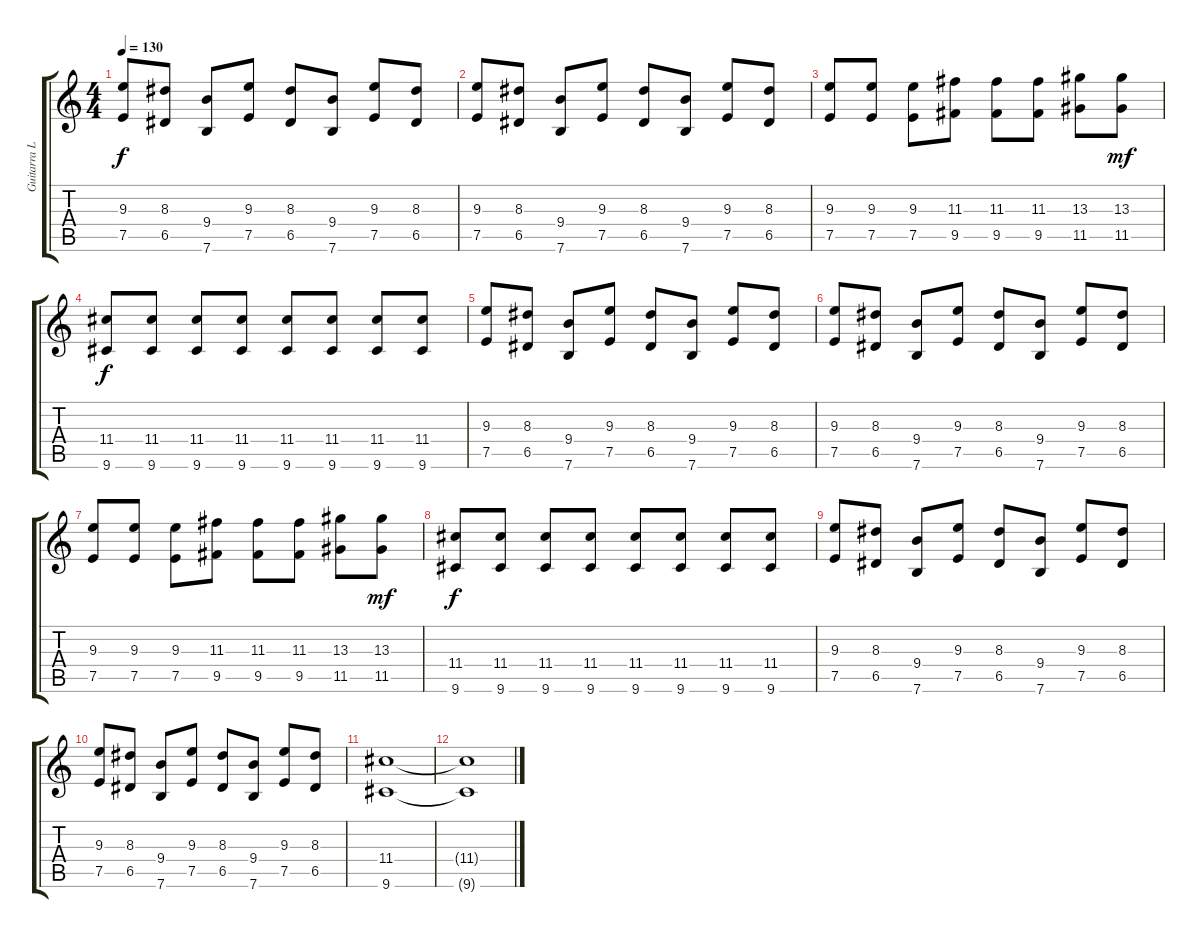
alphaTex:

\track ("" "Guitarra L") {instrument distortionguitar}
\staff {score tabs}
\tuning (E4 B3 G3 D3 A2 E2) {hide}
\ts (4 4)
\tempo 130
\clef g2
\ks c
(9.3 7.5).8{dy f} (8.3 6.5).8 (9.4 7.6).8 (9.3 7.5).8 (8.3 6.5).8 (9.4 7.6).8 (9.3 7.5).8 (8.3 6.5).8 |
(9.3 7.5).8 (8.3 6.5).8 (9.4 7.6).8 (9.3 7.5).8 (8.3 6.5).8 (9.4 7.6).8 (9.3 7.5).8 (8.3 6.5).8 |
(9.3 7.5).8 (9.3 7.5).8 (9.3 7.5).8 (11.3 9.5).8 (11.3 9.5).8 (11.3 9.5).8 (13.3 11.5).8 (13.3 11.5).8{dy mf} |
(11.4 9.6).8{dy f} (11.4 9.6).8 (11.4 9.6).8 (11.4 9.6).8 (11.4 9.6).8 (11.4 9.6).8 (11.4 9.6).8 (11.4 9.6).8 |
(9.3 7.5).8 (8.3 6.5).8 (9.4 7.6).8 (9.3 7.5).8 (8.3 6.5).8 (9.4 7.6).8 (9.3 7.5).8 (8.3 6.5).8 |
(9.3 7.5).8 (8.3 6.5).8 (9.4 7.6).8 (9.3 7.5).8 (8.3 6.5).8 (9.4 7.6).8 (9.3 7.5).8 (8.3 6.5).8 |
(9.3 7.5).8 (9.3 7.5).8 (9.3 7.5).8 (11.3 9.5).8 (11.3 9.5).8 (11.3 9.5).8 (13.3 11.5).8 (13.3 11.5).8{dy mf} |
(11.4 9.6).8{dy f} (11.4 9.6).8 (11.4 9.6).8 (11.4 9.6).8 (11.4 9.6).8 (11.4 9.6).8 (11.4 9.6).8 (11.4 9.6).8 |
(9.3 7.5).8 (8.3 6.5).8 (9.4 7.6).8 (9.3 7.5).8 (8.3 6.5).8 (9.4 7.6).8 (9.3 7.5).8 (8.3 6.5).8 |
(9.3 7.5).8 (8.3 6.5).8 (9.4 7.6).8 (9.3 7.5).8 (8.3 6.5).8 (9.4 7.6).8 (9.3 7.5).8 (8.3 6.5).8 |
(11.4 9.6).1 |
(11.4{t} 9.6{t}).1
